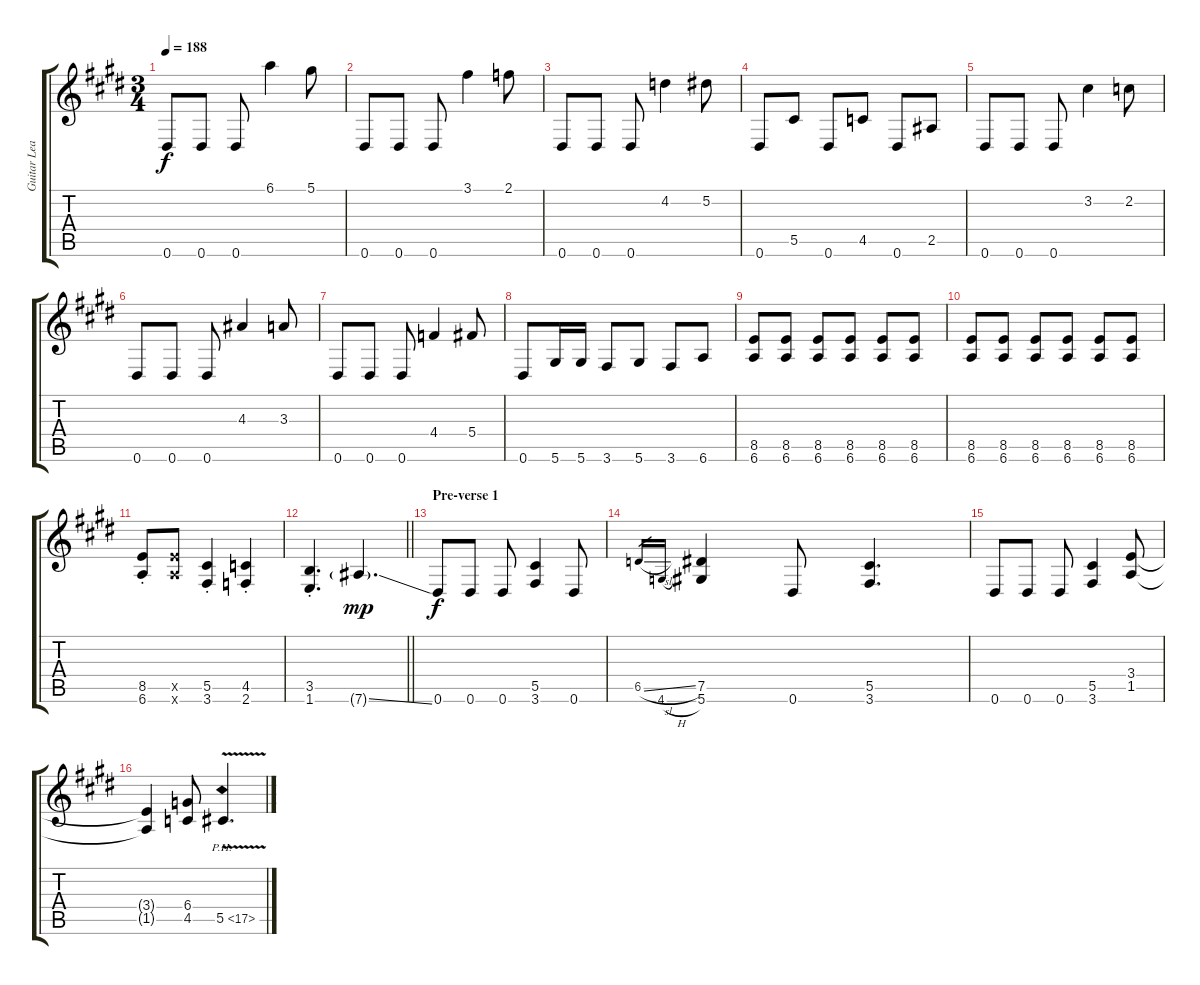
\track ("Guitar Lead" "Guitar Lea") {instrument distortionguitar}
\staff {score tabs}
\tuning (Eb4 Bb3 Gb3 Db3 Ab2 Eb2) {hide}
\ts (3 4)
\tempo 188
\clef g2
\ks e
0.6.8{dy f} 0.6.8 0.6.8 6.1.4 5.1.8 |
0.6.8 0.6.8 0.6.8 3.1.4 2.1.8 |
0.6.8 0.6.8 0.6.8 4.2.4 5.2.8 |
0.6.8 5.5.8 0.6.8 4.5.8 0.6.8 2.5.8 |
0.6.8 0.6.8 0.6.8 3.2.4 2.2.8 |
0.6.8 0.6.8 0.6.8 4.3.4 3.3.8 |
0.6.8 0.6.8 0.6.8 4.4.4 5.4.8 |
0.6.8 5.6.16 5.6.16 3.6.8 5.6.8 3.6.8 6.6.8 |
(8.5 6.6).8 (8.5 6.6).8 (8.5 6.6).8 (8.5 6.6).8 (8.5 6.6).8 (8.5 6.6).8 |
(8.5 6.6).8 (8.5 6.6).8 (8.5 6.6).8 (8.5 6.6).8 (8.5 6.6).8 (8.5 6.6).8 |
(8.5 6.6{st}).8 (8.5{x} 6.6{x}).8 (5.5{st} 3.6{st}).4 (4.5{st} 2.6{st}).4 |
\barLineRight lightlight
(3.5{st} 1.6{st}).4{d} 7.6{ss g}.4{d dy mp} |
\section ("" "Pre-verse 1")
0.6.8{dy f} 0.6.8 0.6.8 (5.5 3.6).4 0.6.8 |
6.5{sl}.16{gr} 4.6{h}.16{gr} (7.5 5.6).4 0.6.8 (5.5 3.6).4{d} |
0.6.8 0.6.8 0.6.8 (5.5 3.6).4 (3.4 1.5).8 |
(3.4{t} 1.5{t}).4 (6.4 4.5).8 5.5{ph 12 v}.4{d}
